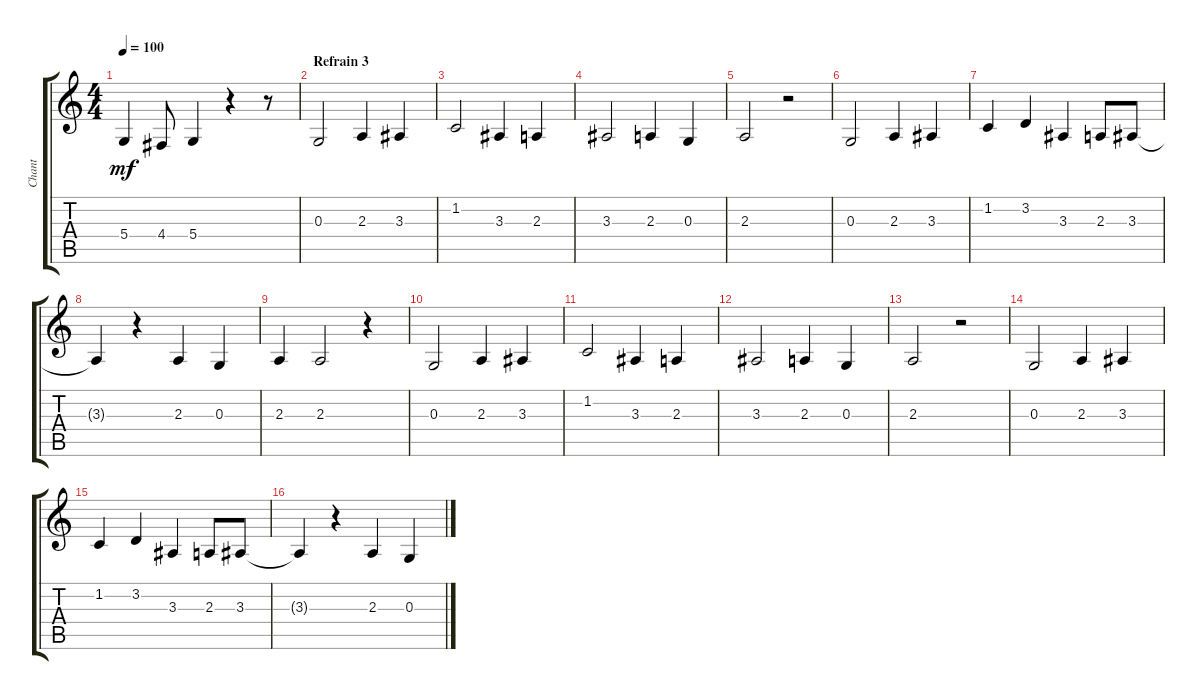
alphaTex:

\track ("Chant " "Chant ") {instrument flute}
\staff {score tabs}
\tuning (E4 B3 G3 D3 A2 E2) {hide}
\ts (4 4)
\tempo 100
\clef g2
\ks c
5.4.4{dy mf} 4.4.8 5.4.4 r.4 r.8 |
\section ("" "Refrain 3")
0.3.2 2.3.4 3.3.4 |
1.2.2 3.3.4 2.3.4 |
3.3.2 2.3.4 0.3.4 |
2.3.2 r.2 |
0.3.2 2.3.4 3.3.4 |
1.2.4 3.2.4 3.3.4 2.3.8 3.3.8 |
3.3{t}.4 r.4 2.3.4 0.3.4 |
2.3.4 2.3.2 r.4 |
0.3.2 2.3.4 3.3.4 |
1.2.2 3.3.4 2.3.4 |
3.3.2 2.3.4 0.3.4 |
2.3.2 r.2 |
0.3.2 2.3.4 3.3.4 |
1.2.4 3.2.4 3.3.4 2.3.8 3.3.8 |
3.3{t}.4 r.4 2.3.4 0.3.4
